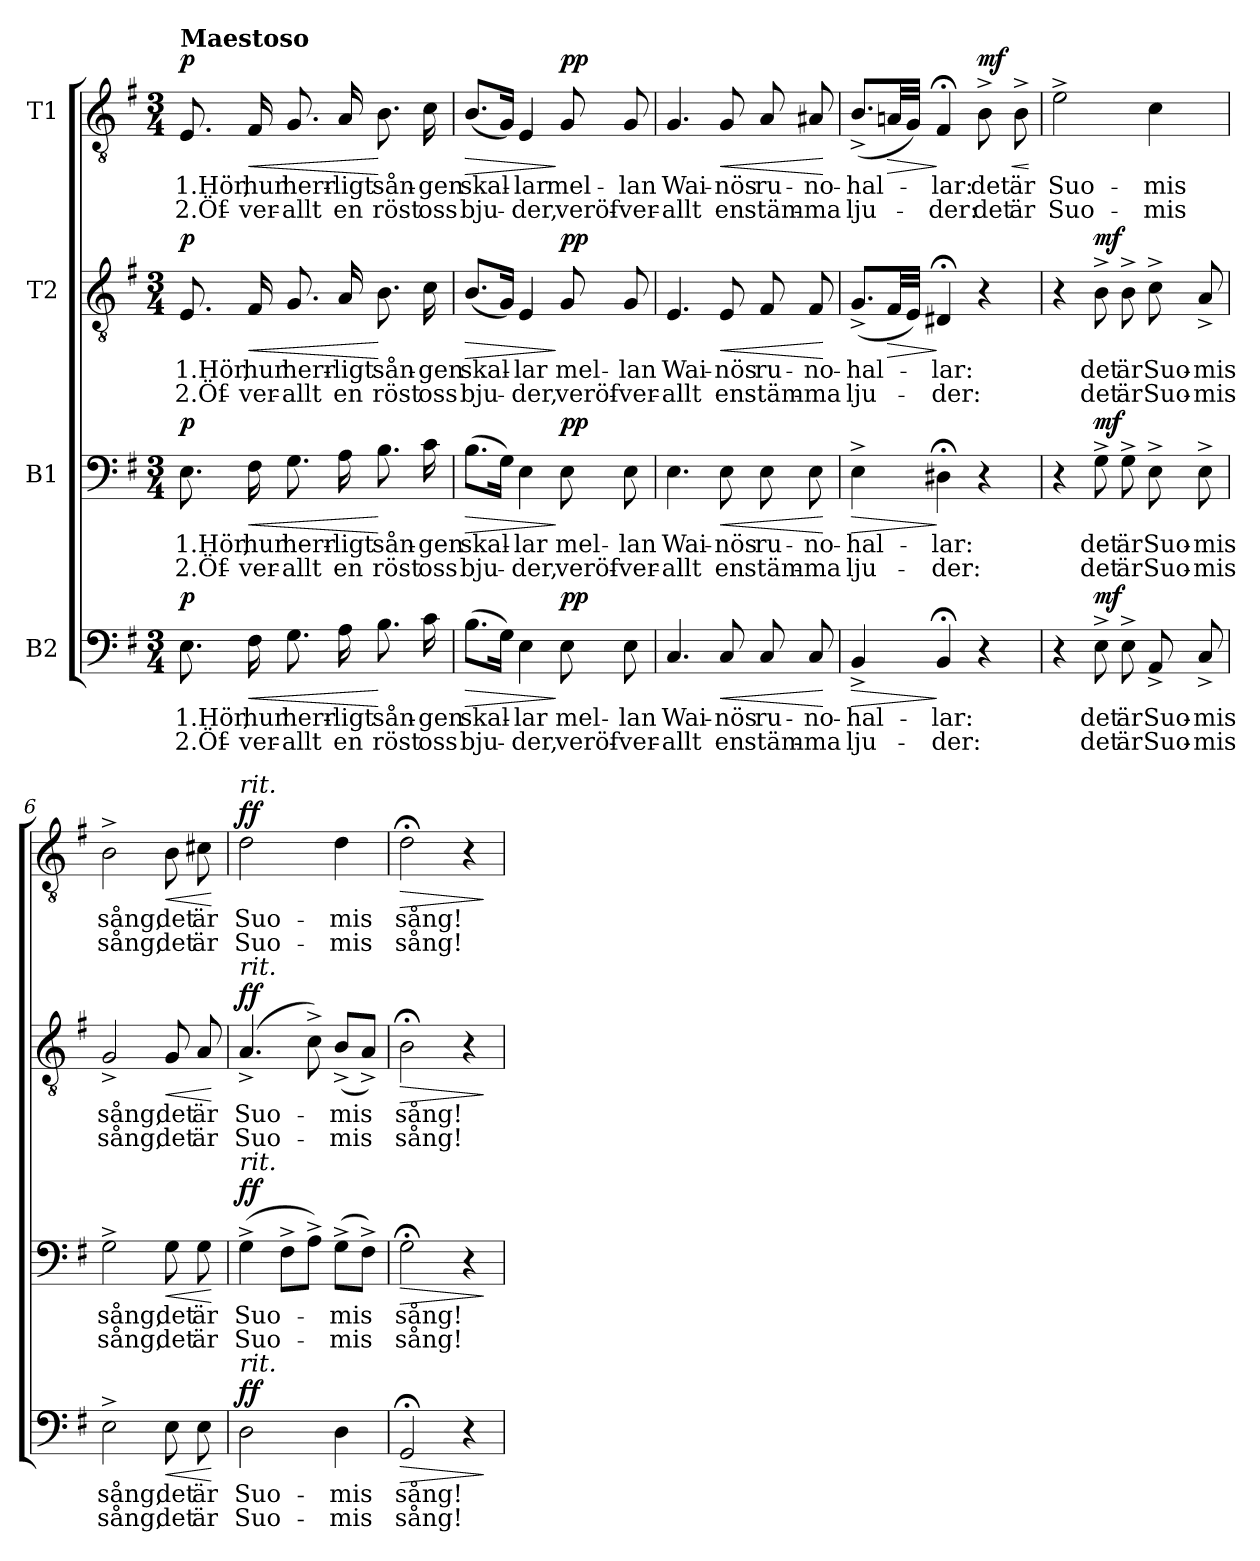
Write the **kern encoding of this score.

**kern	**text	**text	**dynam	**kern	**text	**text	**dynam	**kern	**text	**text	**dynam	**kern	**text	**text	**dynam
*part4	*part4	*part4	*part4	*part3	*part3	*part3	*part3	*part2	*part2	*part2	*part2	*part1	*part1	*part1	*part1
*staff4	*staff4	*staff4	*staff4	*staff3	*staff3	*staff3	*staff3	*staff2	*staff2	*staff2	*staff2	*staff1	*staff1	*staff1	*staff1
*I"B2	*	*	*	*I"B1	*	*	*	*I"T2	*	*	*	*I"T1	*	*	*
*clefF4	*	*	*	*clefF4	*	*	*	*clefGv2	*	*	*	*clefGv2	*	*	*
*k[f#]	*	*	*	*k[f#]	*	*	*	*k[f#]	*	*	*	*k[f#]	*	*	*
*M3/4	*	*	*	*M3/4	*	*	*	*M3/4	*	*	*	*M3/4	*	*	*
=1	=1	=1	=1	=1	=1	=1	=1	=1	=1	=1	=1	=1	=1	=1	=1
!	!	!	!	!	!	!	!	!	!	!	!	!LO:TX:a:B:t=Maestoso	!	!	!
!	!LO:LY:b	!LO:LY:b	!LO:DY:a	!	!LO:LY:b	!LO:LY:b	!LO:DY:a	!	!LO:LY:b	!LO:LY:b	!LO:DY:a	!	!LO:LY:b	!LO:LY:b	!LO:DY:a
8.E\	1.Hör,	2.Öf-	p	8.E\	1.Hör,	2.Öf-	p	8.E/	1.Hör,	2.Öf-	p	8.E/	1.Hör,	2.Öf-	p
!	!LO:LY:b	!LO:LY:b	!LO:HP:b	!	!LO:LY:b	!LO:LY:b	!LO:HP:b	!	!LO:LY:b	!LO:LY:b	!LO:HP:b	!	!LO:LY:b	!LO:LY:b	!LO:HP:b
16F#\	hur	-ver-	<	16F#\	hur	-ver-	<	16F#/	hur	-ver-	<	16F#/	hur	-ver-	<
!	!LO:LY:b	!LO:LY:b	!	!	!LO:LY:b	!LO:LY:b	!	!	!LO:LY:b	!LO:LY:b	!	!	!LO:LY:b	!LO:LY:b	!
8.G\	herr-	-allt	.	8.G\	herr-	-allt	.	8.G/	herr-	-allt	.	8.G/	herr-	-allt	.
!	!LO:LY:b	!LO:LY:b	!	!	!LO:LY:b	!LO:LY:b	!	!	!LO:LY:b	!LO:LY:b	!	!	!LO:LY:b	!LO:LY:b	!
16A\	-ligt	en	.	16A\	-ligt	en	.	16A/	-ligt	en	.	16A/	-ligt	en	.
!	!LO:LY:b	!LO:LY:b	!	!	!LO:LY:b	!LO:LY:b	!	!	!LO:LY:b	!LO:LY:b	!	!	!LO:LY:b	!LO:LY:b	!
8.B\	sån-	röst	[	8.B\	sån-	röst	[	8.B\	sån-	röst	[	8.B\	sån-	röst	[
!	!LO:LY:b	!LO:LY:b	!	!	!LO:LY:b	!LO:LY:b	!	!	!LO:LY:b	!LO:LY:b	!	!	!LO:LY:b	!LO:LY:b	!
16c\	-gen	oss	.	16c\	-gen	oss	.	16c\	-gen	oss	.	16c\	-gen	oss	.
=2	=2	=2	=2	=2	=2	=2	=2	=2	=2	=2	=2	=2	=2	=2	=2
!	!LO:LY:b	!LO:LY:b	!LO:HP:b	!	!LO:LY:b	!LO:LY:b	!LO:HP:b	!	!LO:LY:b	!LO:LY:b	!LO:HP:b	!	!LO:LY:b	!LO:LY:b	!LO:HP:b
(>8.B\L	skal-	bju-	>	(>8.B\L	skal-	bju-	>	(<8.B/L	skal-	bju-	>	(<8.B/L	skal-	bju-	>
16G\Jk)	.	.	.	16G\Jk)	.	.	.	16G/Jk)	.	.	.	16G/Jk)	.	.	.
!	!LO:LY:b	!LO:LY:b	!	!	!LO:LY:b	!LO:LY:b	!	!	!LO:LY:b	!LO:LY:b	!	!	!LO:LY:b	!LO:LY:b	!
4E\	-lar	-der,	.	4E\	-lar	-der,	.	4E/	-lar	-der,	.	4E/	-lar	-der,	.
!	!LO:LY:b	!LO:LY:b	!LO:DY:n=1:a	!	!LO:LY:b	!LO:LY:b	!LO:DY:n=1:a	!	!LO:LY:b	!LO:LY:b	!LO:DY:n=1:a	!	!LO:LY:b	!LO:LY:b	!LO:DY:n=1:a
8E\	mel-	veröf-	] pp	8E\	mel-	veröf-	] pp	8G/	mel-	veröf-	] pp	8G/	mel-	veröf-	] pp
!	!LO:LY:b	!LO:LY:b	!	!	!LO:LY:b	!LO:LY:b	!	!	!LO:LY:b	!LO:LY:b	!	!	!LO:LY:b	!LO:LY:b	!
8E\	-lan	-ver-	.	8E\	-lan	-ver-	.	8G/	-lan	-ver-	.	8G/	-lan	-ver-	.
=3	=3	=3	=3	=3	=3	=3	=3	=3	=3	=3	=3	=3	=3	=3	=3
!	!LO:LY:b	!LO:LY:b	!	!	!LO:LY:b	!LO:LY:b	!	!	!LO:LY:b	!LO:LY:b	!	!	!LO:LY:b	!LO:LY:b	!
4.C/	Wai-	-allt	.	4.E\	Wai-	-allt	.	4.E/	Wai-	-allt	.	4.G/	Wai-	-allt	.
!	!LO:LY:b	!LO:LY:b	!LO:HP:b	!	!LO:LY:b	!LO:LY:b	!LO:HP:b	!	!LO:LY:b	!LO:LY:b	!LO:HP:b	!	!LO:LY:b	!LO:LY:b	!LO:HP:b
8C/	-nös	en	<	8E\	-nös	en	<	8E/	-nös	en	<	8G/	-nös	en	<
!	!LO:LY:b	!LO:LY:b	!	!	!LO:LY:b	!LO:LY:b	!	!	!LO:LY:b	!LO:LY:b	!	!	!LO:LY:b	!LO:LY:b	!
8C/	ru-	stäm-	.	8E\	ru-	stäm-	.	8F#/	ru-	stäm-	.	8A/	ru-	stäm-	.
!	!LO:LY:b	!LO:LY:b	!	!	!LO:LY:b	!LO:LY:b	!	!	!LO:LY:b	!LO:LY:b	!	!	!LO:LY:b	!LO:LY:b	!
8C/	-no-	-ma	.	8E\	-no-	-ma	.	8F#/	-no-	-ma	.	8A#X/	-no-	-ma	.
.	.	.	[	.	.	.	[	.	.	.	[	.	.	.	[
=4	=4	=4	=4	=4	=4	=4	=4	=4	=4	=4	=4	=4	=4	=4	=4
!	!LO:LY:b	!LO:LY:b	!LO:HP:b	!	!LO:LY:b	!LO:LY:b	!LO:HP:b	!	!LO:LY:b	!LO:LY:b	!	!	!LO:LY:b	!LO:LY:b	!
4BB^/	-hal-	lju-	>	4E^\	-hal-	lju-	>	(<8.G^/L	-hal-	lju-	.	(<8.B^/L	-hal-	lju-	.
!	!	!	!	!	!	!	!	!	!	!	!LO:HP:b	!	!	!	!LO:HP:b
.	.	.	.	.	.	.	.	32F#/LL	.	.	>	32An/LL	.	.	>
.	.	.	.	.	.	.	.	32E/JJJ)	.	.	.	32G/JJJ)	.	.	.
!	!LO:LY:b	!LO:LY:b	!	!	!LO:LY:b	!LO:LY:b	!	!	!LO:LY:b	!LO:LY:b	!	!	!LO:LY:b	!LO:LY:b	!
4BB;</	-lar:	-der:	]	4D#X;<\	-lar:	-der:	]	4D#X;</	-lar:	-der:	]	4F#;</	-lar:	-der:	]
!	!	!	!	!	!	!	!	!	!	!	!	!	!LO:LY:b	!LO:LY:b	!LO:HP:b
!	!	!	!	!	!	!	!	!	!	!	!	!	!	!	!LO:DY:n=1:a
4r	.	.	.	4r	.	.	.	4r	.	.	.	8B^\	det	det	< mf
!	!	!	!	!	!	!	!	!	!	!	!	!	!LO:LY:b	!LO:LY:b	!
.	.	.	.	.	.	.	.	.	.	.	.	8B^\	är	är	.
.	.	.	.	.	.	.	.	.	.	.	.	.	.	.	[
=5	=5	=5	=5	=5	=5	=5	=5	=5	=5	=5	=5	=5	=5	=5	=5
!	!	!	!	!	!	!	!	!	!	!	!	!	!LO:LY:b	!LO:LY:b	!
4r	.	.	.	4r	.	.	.	4r	.	.	.	2e^\	Suo-	Suo-	.
!	!LO:LY:b	!LO:LY:b	!LO:DY:a	!	!LO:LY:b	!LO:LY:b	!LO:DY:a	!	!LO:LY:b	!LO:LY:b	!LO:DY:a	!	!	!	!
8E^\	det	det	mf	8G^\	det	det	mf	8B^\	det	det	mf	.	.	.	.
!	!LO:LY:b	!LO:LY:b	!	!	!LO:LY:b	!LO:LY:b	!	!	!LO:LY:b	!LO:LY:b	!	!	!	!	!
8E^\	är	är	.	8G^\	är	är	.	8B^\	är	är	.	.	.	.	.
!	!LO:LY:b	!LO:LY:b	!	!	!LO:LY:b	!LO:LY:b	!	!	!LO:LY:b	!LO:LY:b	!	!	!LO:LY:b	!LO:LY:b	!
8AA^/	Suo-	Suo-	.	8E^\	Suo-	Suo-	.	8c^\	Suo-	Suo-	.	4c\	-mis	-mis	.
!	!LO:LY:b	!LO:LY:b	!	!	!LO:LY:b	!LO:LY:b	!	!	!LO:LY:b	!LO:LY:b	!	!	!	!	!
8C^/	-mis	-mis	.	8E^\	-mis	-mis	.	8A^/	-mis	-mis	.	.	.	.	.
!!LO:LB:g=z
=6	=6	=6	=6	=6	=6	=6	=6	=6	=6	=6	=6	=6	=6	=6	=6
!	!LO:LY:b	!LO:LY:b	!	!	!LO:LY:b	!LO:LY:b	!	!	!LO:LY:b	!LO:LY:b	!	!	!LO:LY:b	!LO:LY:b	!
2E^\	sång,	sång,	.	2G^\	sång,	sång,	.	2G^/	sång,	sång,	.	2B^\	sång,	sång,	.
!	!LO:LY:b	!LO:LY:b	!LO:HP:b	!	!LO:LY:b	!LO:LY:b	!LO:HP:b	!	!LO:LY:b	!LO:LY:b	!LO:HP:b	!	!LO:LY:b	!LO:LY:b	!LO:HP:b
8E\	det	det	<	8G\	det	det	<	8G/	det	det	<	8B\	det	det	<
!	!LO:LY:b	!LO:LY:b	!	!	!LO:LY:b	!LO:LY:b	!	!	!LO:LY:b	!LO:LY:b	!	!	!LO:LY:b	!LO:LY:b	!
8E\	är	är	.	8G\	är	är	.	8A/	är	är	.	8c#X\	är	är	.
.	.	.	[	.	.	.	[	.	.	.	[	.	.	.	[
=7	=7	=7	=7	=7	=7	=7	=7	=7	=7	=7	=7	=7	=7	=7	=7
!	!	!	!	!	!	!	!	!	!	!	!	!LO:TX:a:i:t=rit.	!	!	!
!	!	!	!	!	!	!	!	!LO:TX:a:i:t=rit.	!	!	!	!	!	!	!
!	!	!	!	!LO:TX:a:i:t=rit.	!	!	!	!	!	!	!	!	!	!	!
!LO:TX:a:i:t=rit.	!	!	!	!	!	!	!	!	!	!	!	!	!	!	!
!	!LO:LY:b	!LO:LY:b	!LO:DY:a	!	!LO:LY:b	!LO:LY:b	!LO:DY:a	!	!LO:LY:b	!LO:LY:b	!LO:DY:a	!	!LO:LY:b	!LO:LY:b	!LO:DY:a
2D\	Suo-	Suo-	ff	(>4G^\	Suo-	Suo-	ff	(>4.A^/	Suo-	Suo-	ff	2d\	Suo-	Suo-	ff
.	.	.	.	8F#^\L	.	.	.	.	.	.	.	.	.	.	.
.	.	.	.	8A^\J)	.	.	.	8c^\)	.	.	.	.	.	.	.
!	!LO:LY:b	!LO:LY:b	!	!	!LO:LY:b	!LO:LY:b	!	!	!LO:LY:b	!LO:LY:b	!	!	!LO:LY:b	!LO:LY:b	!
4D\	-mis	-mis	.	(>8G^\L	-mis	-mis	.	(<8B^/L	-mis	-mis	.	4d\	-mis	-mis	.
.	.	.	.	8F#^\J)	.	.	.	8A^/J)	.	.	.	.	.	.	.
=8	=8	=8	=8	=8	=8	=8	=8	=8	=8	=8	=8	=8	=8	=8	=8
!	!LO:LY:b	!LO:LY:b	!LO:HP:b	!	!LO:LY:b	!LO:LY:b	!LO:HP:b	!	!LO:LY:b	!LO:LY:b	!LO:HP:b	!	!LO:LY:b	!LO:LY:b	!LO:HP:b
2GG;</	sång!	sång!	>	2G;<\	sång!	sång!	>	2B;<\	sång!	sång!	>	2d;<\	sång!	sång!	>
4r	.	.	.	4r	.	.	.	4r	.	.	.	4r	.	.	.
.	.	.	]	.	.	.	]	.	.	.	]	.	.	.	]
=	=	=	=	=	=	=	=	=	=	=	=	=	=	=	=
*-	*-	*-	*-	*-	*-	*-	*-	*-	*-	*-	*-	*-	*-	*-	*-
